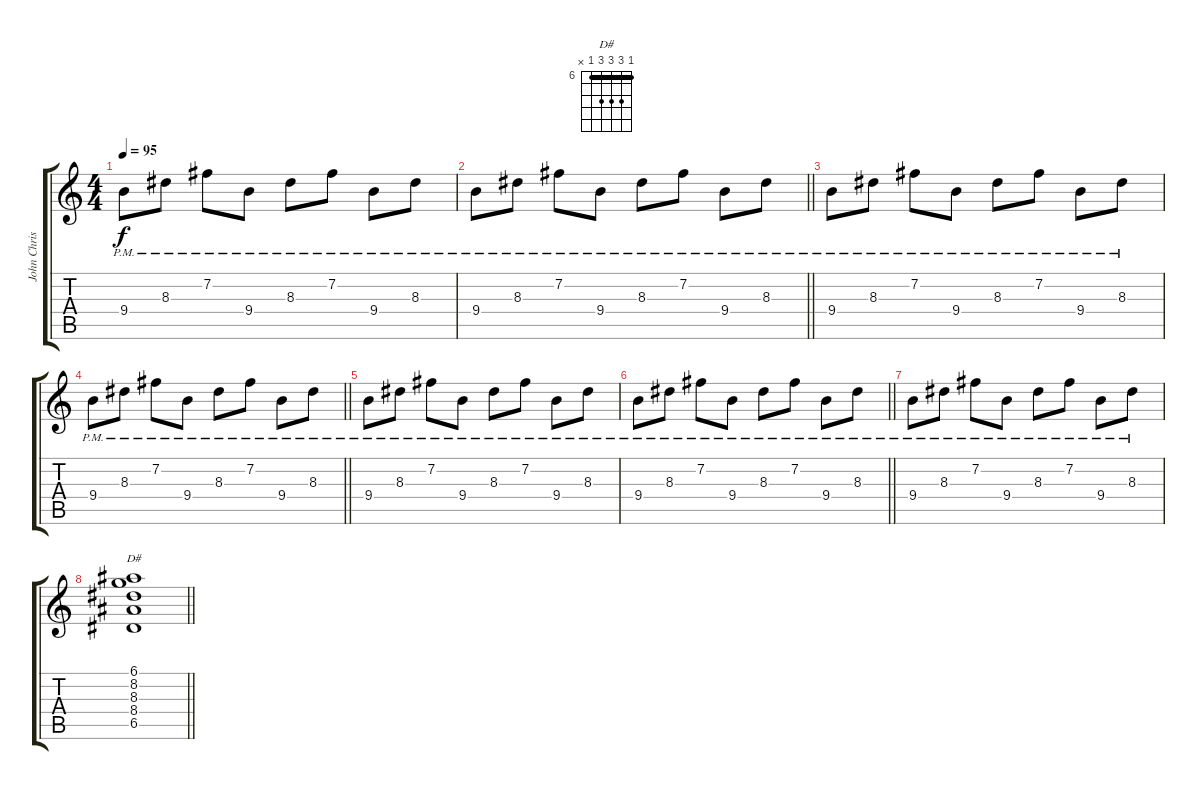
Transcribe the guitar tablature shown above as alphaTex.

\track ("John Christ" "John Chris") {instrument electricguitarclean}
\staff {score tabs}
\tuning (E4 B3 G3 D3 A2 E2) {hide}
\chord ("D#" 6 8 8 8 6 x) {firstfret 6 barre 6}
\ts (4 4)
\tempo 95
\clef g2
\ks c
9.4{pm}.8{dy f} 8.3{pm}.8 7.2{pm}.8 9.4{pm}.8 8.3{pm}.8 7.2{pm}.8 9.4{pm}.8 8.3{pm}.8 |
\barLineRight lightlight
9.4{pm}.8 8.3{pm}.8 7.2{pm}.8 9.4{pm}.8 8.3{pm}.8 7.2{pm}.8 9.4{pm}.8 8.3{pm}.8 |
9.4{pm}.8 8.3{pm}.8 7.2{pm}.8 9.4{pm}.8 8.3{pm}.8 7.2{pm}.8 9.4{pm}.8 8.3{pm}.8 |
\barLineRight lightlight
9.4{pm}.8 8.3{pm}.8 7.2{pm}.8 9.4{pm}.8 8.3{pm}.8 7.2{pm}.8 9.4{pm}.8 8.3{pm}.8 |
9.4{pm}.8 8.3{pm}.8 7.2{pm}.8 9.4{pm}.8 8.3{pm}.8 7.2{pm}.8 9.4{pm}.8 8.3{pm}.8 |
\barLineRight lightlight
9.4{pm}.8 8.3{pm}.8 7.2{pm}.8 9.4{pm}.8 8.3{pm}.8 7.2{pm}.8 9.4{pm}.8 8.3{pm}.8 |
9.4{pm}.8 8.3{pm}.8 7.2{pm}.8 9.4{pm}.8 8.3{pm}.8 7.2{pm}.8 9.4{pm}.8 8.3{pm}.8 |
\barLineRight lightlight
(6.1 8.2 8.3 8.4 6.5).1{ch "D#"}
